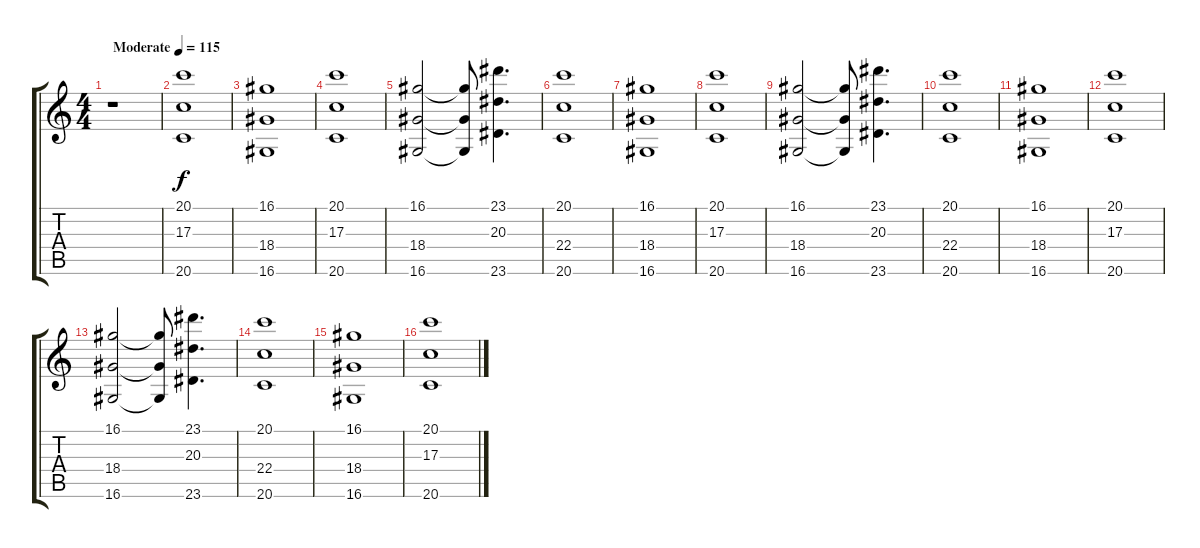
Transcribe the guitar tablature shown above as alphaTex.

\track "" {instrument pad2warm}
\staff {score tabs}
\tuning (E4 B3 G3 D3 A2 E2) {hide}
\ts (4 4)
\tempo (115 "Moderate")
\clef g2
\ks c
r.1{dy f instrument pad2warm} |
(20.1 17.3 20.6).1 |
(16.1 18.4 16.6).1 |
(20.1 17.3 20.6).1 |
(16.1 18.4 16.6).2 (16.1{t} 18.4{t} 16.6{t}).8 (23.1 20.3 23.6).4{d} |
(20.1 22.4 20.6).1 |
(16.1 18.4 16.6).1 |
(20.1 17.3 20.6).1 |
(16.1 18.4 16.6).2 (16.1{t} 18.4{t} 16.6{t}).8 (23.1 20.3 23.6).4{d} |
(20.1 22.4 20.6).1 |
(16.1 18.4 16.6).1 |
(20.1 17.3 20.6).1 |
(16.1 18.4 16.6).2 (16.1{t} 18.4{t} 16.6{t}).8 (23.1 20.3 23.6).4{d} |
(20.1 22.4 20.6).1 |
(16.1 18.4 16.6).1 |
(20.1 17.3 20.6).1
